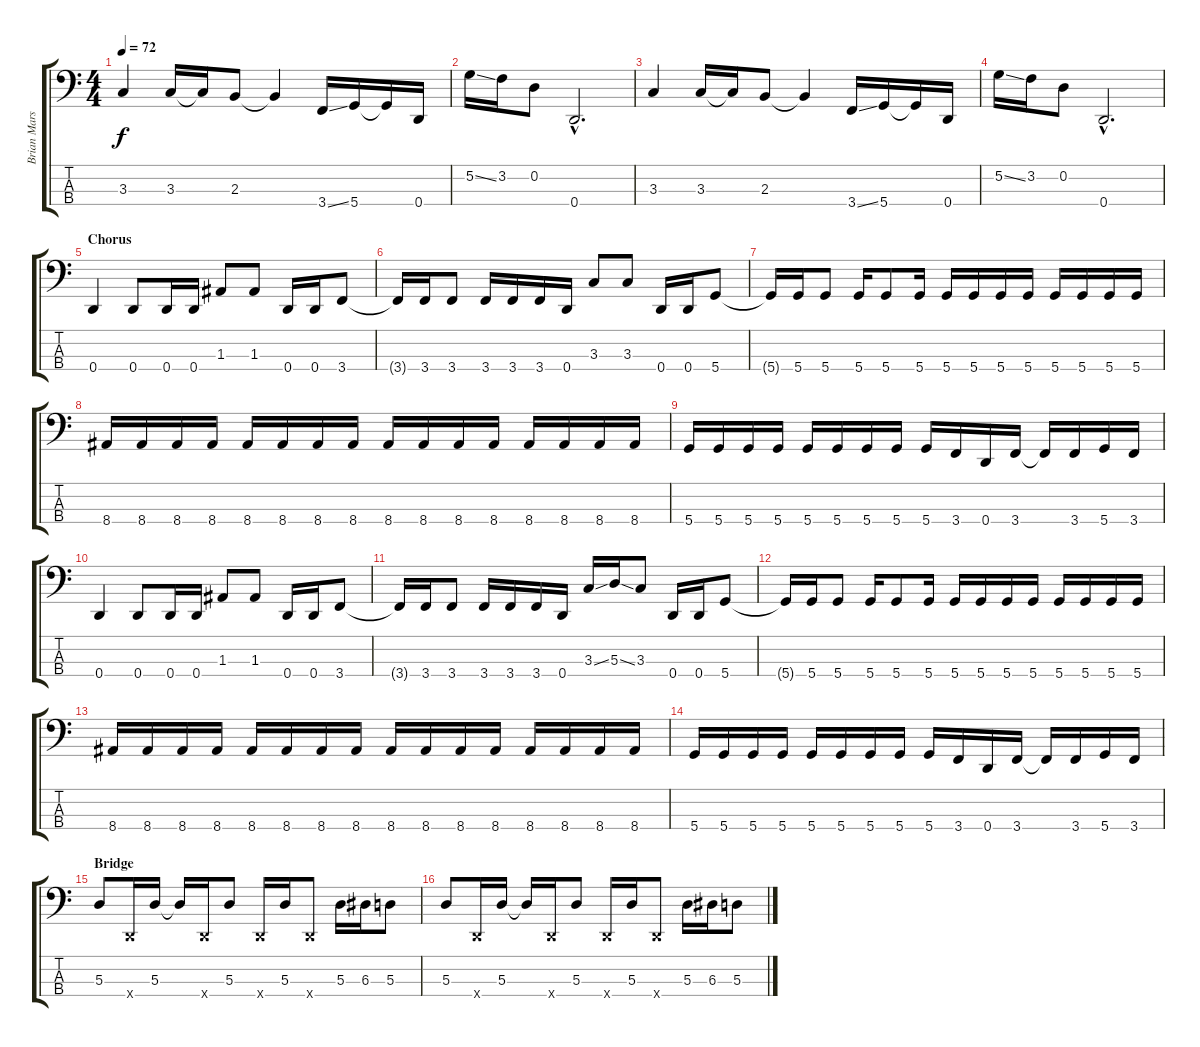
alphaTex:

\track ("Brian Marshall" "Brian Mars") {instrument electricbasspick}
\staff {score tabs}
\tuning (A2 D2 A1 D1) {hide}
\ts (4 4)
\tempo 72
\clef f4
\ks c
3.3.4{dy f} 3.3.16 3.3{t}.16 2.3.8 2.3{t}.4 3.4{ss}.16 5.4.16 5.4{t}.16 0.4.16 |
5.2{ss}.16 3.2.16 0.2.8 0.4{hac}.2{d} |
3.3.4 3.3.16 3.3{t}.16 2.3.8 2.3{t}.4 3.4{ss}.16 5.4.16 5.4{t}.16 0.4.16 |
5.2{ss}.16 3.2.16 0.2.8 0.4{hac}.2{d} |
\section ("" "Chorus")
0.4.4 0.4.8 0.4.16 0.4.16 1.3.8 1.3.8 0.4.16 0.4.16 3.4.8 |
3.4{t}.16 3.4.16 3.4.8 3.4.16 3.4.16 3.4.16 0.4.16 3.3.8 3.3.8 0.4.16 0.4.16 5.4.8 |
5.4{t}.16 5.4.16 5.4.8 5.4.16 5.4.8 5.4.16 5.4.16 5.4.16 5.4.16 5.4.16 5.4.16 5.4.16 5.4.16 5.4.16 |
8.4.16 8.4.16 8.4.16 8.4.16 8.4.16 8.4.16 8.4.16 8.4.16 8.4.16 8.4.16 8.4.16 8.4.16 8.4.16 8.4.16 8.4.16 8.4.16 |
5.4.16 5.4.16 5.4.16 5.4.16 5.4.16 5.4.16 5.4.16 5.4.16 5.4.16 3.4.16 0.4.16 3.4.16 3.4{t}.16 3.4.16 5.4.16 3.4.16 |
0.4.4 0.4.8 0.4.16 0.4.16 1.3.8 1.3.8 0.4.16 0.4.16 3.4.8 |
3.4{t}.16 3.4.16 3.4.8 3.4.16 3.4.16 3.4.16 0.4.16 3.3{ss}.16 5.3{ss}.16 3.3.8 0.4.16 0.4.16 5.4.8 |
5.4{t}.16 5.4.16 5.4.8 5.4.16 5.4.8 5.4.16 5.4.16 5.4.16 5.4.16 5.4.16 5.4.16 5.4.16 5.4.16 5.4.16 |
8.4.16 8.4.16 8.4.16 8.4.16 8.4.16 8.4.16 8.4.16 8.4.16 8.4.16 8.4.16 8.4.16 8.4.16 8.4.16 8.4.16 8.4.16 8.4.16 |
5.4.16 5.4.16 5.4.16 5.4.16 5.4.16 5.4.16 5.4.16 5.4.16 5.4.16 3.4.16 0.4.16 3.4.16 3.4{t}.16 3.4.16 5.4.16 3.4.16 |
\section ("" "Bridge")
5.3.8 0.4{x}.16 5.3.16 5.3{t}.16 0.4{x}.16 5.3.8 0.4{x}.16 5.3.16 0.4{x}.8 5.3.16 6.3.16 5.3.8 |
5.3.8 0.4{x}.16 5.3.16 5.3{t}.16 0.4{x}.16 5.3.8 0.4{x}.16 5.3.16 0.4{x}.8 5.3.16 6.3.16 5.3.8
